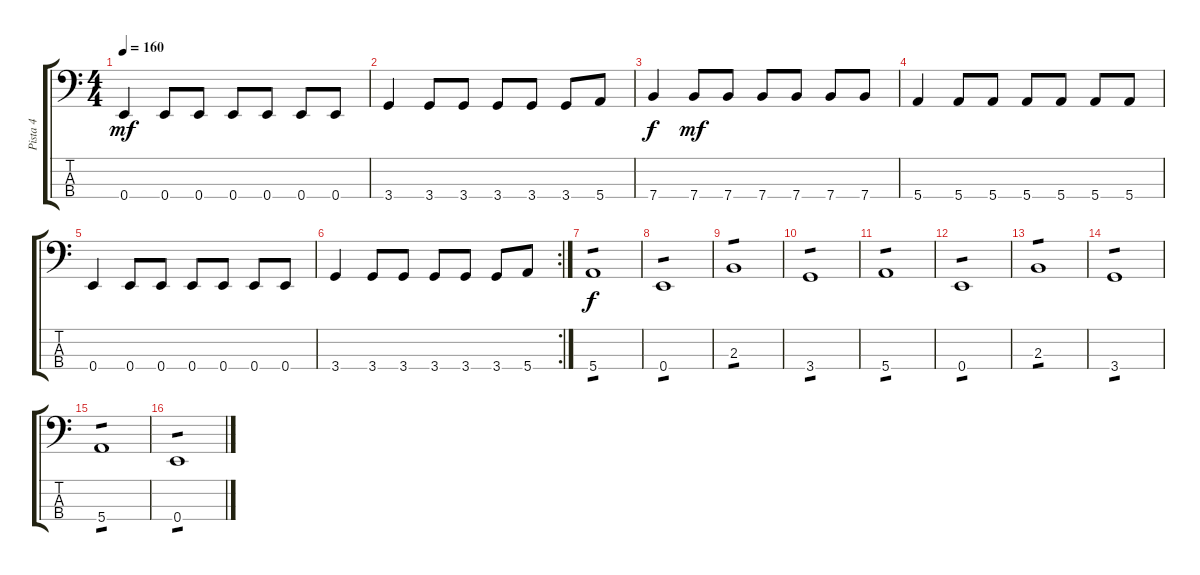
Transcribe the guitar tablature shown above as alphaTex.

\track ("Pista 4" "Pista 4") {instrument electricbassfinger}
\staff {score tabs}
\tuning (G2 D2 A1 E1) {hide}
\ts (4 4)
\tempo 160
\clef f4
\ks c
0.4.4{dy mf} 0.4.8 0.4.8 0.4.8 0.4.8 0.4.8 0.4.8 |
3.4.4 3.4.8 3.4.8 3.4.8 3.4.8 3.4.8 5.4.8 |
7.4.4{dy f} 7.4.8{dy mf} 7.4.8 7.4.8 7.4.8 7.4.8 7.4.8 |
5.4.4 5.4.8 5.4.8 5.4.8 5.4.8 5.4.8 5.4.8 |
0.4.4 0.4.8 0.4.8 0.4.8 0.4.8 0.4.8 0.4.8 |
\rc 2
3.4.4 3.4.8 3.4.8 3.4.8 3.4.8 3.4.8 5.4.8 |
5.4.1{tp 1 dy f} |
0.4.1{tp 1} |
2.3.1{tp 1} |
3.4.1{tp 1} |
5.4.1{tp 1} |
0.4.1{tp 1} |
2.3.1{tp 1} |
3.4.1{tp 1} |
5.4.1{tp 1} |
0.4.1{tp 1}
